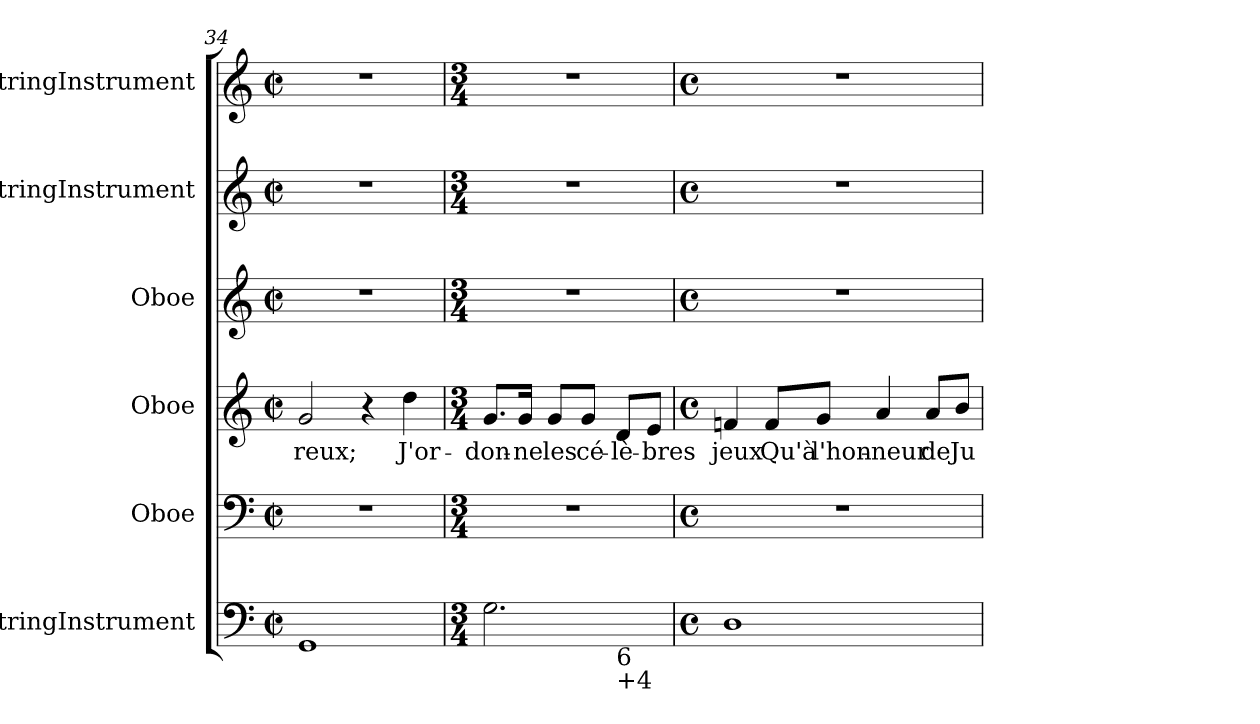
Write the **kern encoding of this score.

**kern	**kern	**kern	**text	**kern	**kern	**kern
*part6	*part5	*part4	*part4	*part3	*part2	*part1
*staff6	*staff5	*staff4	*staff4	*staff3	*staff2	*staff1
*I"StringInstrument	*I"Oboe	*I"Oboe	*	*I"Oboe	*I"StringInstrument	*I"StringInstrument
*I'Str	*I'Ob	*I'Ob	*	*I'Ob	*I'Str	*I'Str
*clefF4	*clefF4	*clefG2	*	*clefG2	*clefG2	*clefG2
*k[]	*k[]	*k[]	*	*k[]	*k[]	*k[]
*C:	*C:	*C:	*	*C:	*C:	*C:
*M2/2	*M2/2	*M2/2	*	*M2/2	*M2/2	*M2/2
*met(c|)	*met(c|)	*met(c|)	*	*met(c|)	*met(c|)	*met(c|)
=34	=34	=34	=34	=34	=34	=34
1GG	1r	2g/	-reux;	1r	1r	1r
.	.	4r	.	.	.	.
.	.	4dd\	J'or-	.	.	.
=35	=35	=35	=35	=35	=35	=35
*M3/4	*M3/4	*M3/4	*	*M3/4	*M3/4	*M3/4
*^	*	*	*	*	*	*
2.G\	2ryy	2.r	8.g/L	-don-	2.r	2.r	2.r
.	.	.	16g/Jk	-ne	.	.	.
.	.	.	8g/L	les	.	.	.
.	.	.	8g/J	cé-	.	.	.
!	!LO:TX:b:t=6\n+4	!	!	!	!	!	!
.	4ryy	.	8d/L	-lè-	.	.	.
.	.	.	8e/J	-bres	.	.	.
*v	*v	*	*	*	*	*	*
!!LO:LB:g=z
=36	=36	=36	=36	=36	=36	=36
*M4/4	*M4/4	*M4/4	*	*M4/4	*M4/4	*M4/4
*met(c)	*met(c)	*met(c)	*	*met(c)	*met(c)	*met(c)
1D	1r	4fn/	jeux	1r	1r	1r
.	.	8f/L	Qu'à	.	.	.
.	.	8g/J	l'hon-	.	.	.
.	.	4a/	-neur	.	.	.
.	.	8a/L	de	.	.	.
.	.	8b/J	Ju-	.	.	.
=	=	=	=	=	=	=
*-	*-	*-	*-	*-	*-	*-
